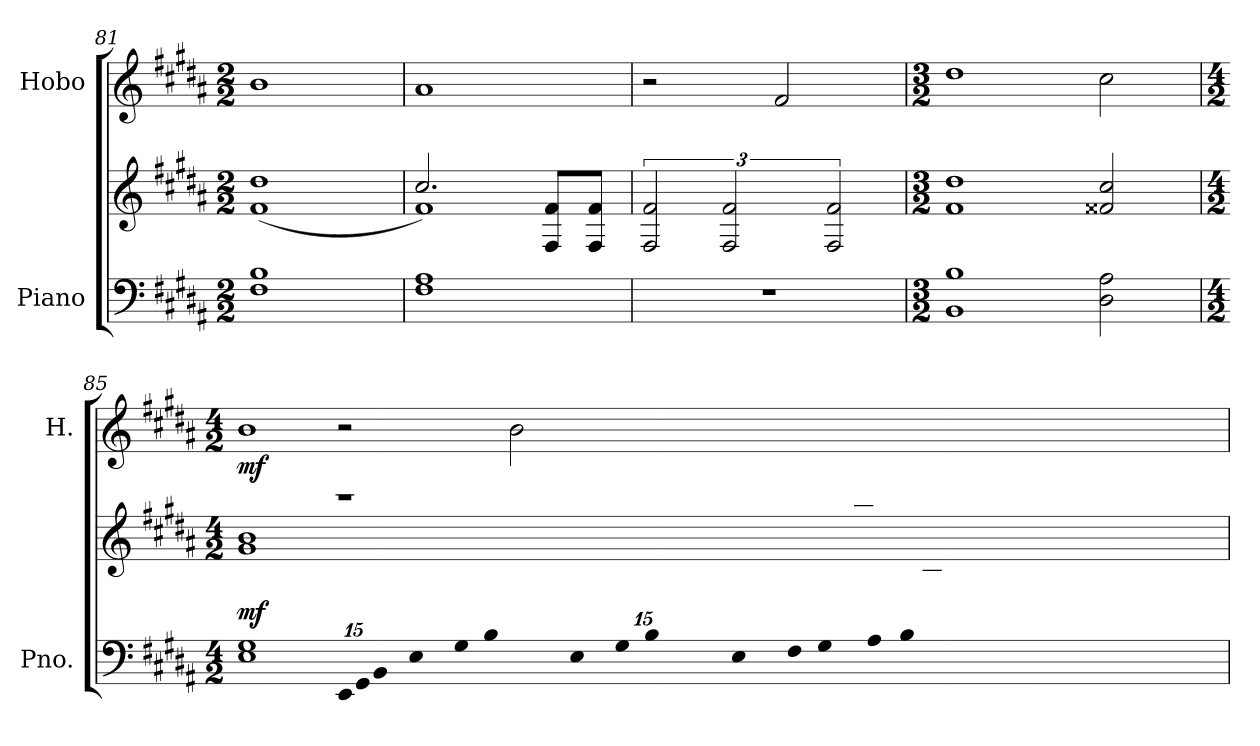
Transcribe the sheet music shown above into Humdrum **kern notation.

**kern	**kern	**dynam	**kern	**dynam
*part2	*part2	*part2	*part1	*part1
*staff3	*staff2	*staff2/3	*staff1	*staff1
*I"Piano	*	*	*I"Hobo	*
*I'Pno.	*	*	*I'H.	*
*clefF4	*clefG2	*	*clefG2	*
*k[f#c#g#d#a#]	*k[f#c#g#d#a#]	*	*k[f#c#g#d#a#]	*
*M2/2	*M2/2	*	*M2/2	*
=81	=81	=81	=81	=81
1F# 1B	(>1f# 1dd#	.	1b	.
=82	=82	=82	=82	=82
*	*^	*	*	*
1F# 1A#	2.cc#/)	1f#	.	1a#	.
.	8F#/ 8f#/L	.	.	.	.
.	8F#/ 8f#/J	.	.	.	.
*	*v	*v	*	*	*
!!LO:LB:g=z
=83	=83	=83	=83	=83
1r	3F#/ 3f#/	.	2r	.
.	3F#/ 3f#/	.	.	.
.	.	.	2f#/	.
.	3F#/ 3f#/	.	.	.
=84	=84	=84	=84	=84
*M3/2	*M3/2	*	*M3/2	*
*	*	*	*MM96	*
1BB 1B	1f# 1dd#	.	1dd#	.
2D#\ 2A#\	2f##X/ 2cc#/	.	2cc#\	.
!!LO:LB:g=z
=85	=85	=85	=85	=85
*M4/2	*M4/2	*	*M4/2	*
*	*^	*	*	*
!	!	!	!LO:DY:b	!	!LO:DY:b
1E 1G#	1g# 1b	640%753ryy	mf	1b	mf
*Xbrackettup	*	*	*	*	*
!LO:N:vis=32	!	!	!	!	!
240%7EE/LLL	1r	.	.	2r	.
!LO:N:vis=32	!	!	!	!	!
240%7GG#/	.	.	.	.	.
1920ryy	.	.	.	.	.
!LO:N:vis=32	!	!	!	!	!
240%7BB/	.	.	.	.	.
!LO:N:vis=32	!	!	!	!	!
240%7E/	.	.	.	.	.
1920ryy	.	.	.	.	.
!LO:N:vis=32	!	!	!	!	!
240%7G#/	.	.	.	.	.
!LO:N:vis=32	!	!	!	!	!
240%7B/	.	.	.	.	.
1920%283ryy	.	.	.	.	.
!	!	!LO:N:vis=32	!	!	!
.	.	240%7e\	.	.	.
!	!	!LO:N:vis=32	!	!	!
.	.	240%7g#\	.	.	.
.	.	1920ryy	.	.	.
!	!	!LO:N:vis=32	!	!	!
.	.	240%7b\	.	.	.
!	!	!LO:N:vis=32	!	!	!
.	.	240%7ee\	.	.	.
.	.	1920ryy	.	.	.
!	!	!LO:N:vis=32	!	!	!
.	.	240%7gg#\	.	.	.
!LO:N:vis=32	!	!	!	!	!
240%7E/	.	192%17ryy	.	.	.
1920ryy	.	.	.	.	.
!LO:N:vis=32	!	!	!	!	!
240%7G#/	.	.	.	.	.
!LO:N:vis=32	!	!	!	!	!
240%7B/	.	.	.	.	.
96%17ryy	.	.	.	.	.
!	!	!LO:N:vis=32	!	!	!
.	.	240%7g#\	.	.	.
!	!	!LO:N:vis=32	!	!	!
.	.	240%7b\	.	.	.
.	.	1920ryy	.	.	.
!	!	!LO:N:vis=32	!	!	!
.	.	240%7dd#\	.	.	.
!	!	!LO:N:vis=32	!	!	!
.	.	240%7ee\	.	2b\	.
.	.	1920ryy	.	.	.
!	!	!LO:N:vis=32	!	!	!
.	.	240%7gg#\	.	.	.
!	!	!LO:N:vis=32	!	!	!
.	.	240%7bb\	.	.	.
.	.	1920%283ryy	.	.	.
!LO:N:vis=32	!	!	!	!	!
240%7E/	.	.	.	.	.
!LO:N:vis=32	!	!	!	!	!
240%7F#/	.	.	.	.	.
1920ryy	.	.	.	.	.
!LO:N:vis=32	!	!	!	!	!
240%7G#/	.	.	.	.	.
!LO:N:vis=32	!	!	!	!	!
240%7A#/	.	.	.	.	.
1920ryy	.	.	.	.	.
!LO:N:vis=32	!	!	!	!	!
240%7B/	.	.	.	.	.
!	!	!LO:N:vis=32	!	!	!
480%127ryy	.	240%7c#\	.	.	.
.	.	1920ryy	.	.	.
!	!	!LO:N:vis=32	!	!	!
.	.	240%7d#\	.	.	.
!	!	!LO:N:vis=32	!	!	!
.	.	240%7e\	.	.	.
.	.	1920ryy	.	.	.
!	!	!LO:N:vis=32	!	!	!
.	.	240%7f#\	.	.	.
!	!	!LO:N:vis=32	!	!	!
.	.	240%7g#\	.	.	.
.	.	1920ryy	.	.	.
!	!	!LO:N:vis=32	!	!	!
.	.	240%7a#\	.	.	.
!	!	!LO:N:vis=32	!	!	!
.	.	240%7b\	.	.	.
.	.	1920ryy	.	.	.
!	!	!LO:N:vis=32	!	!	!
.	.	240%7cc#\	.	.	.
!	!	!LO:N:vis=32	!	!	!
.	.	240%7dd#\JJJ	.	.	.
*	*v	*v	*	*	*
=	=	=	=	=
*-	*-	*-	*-	*-
